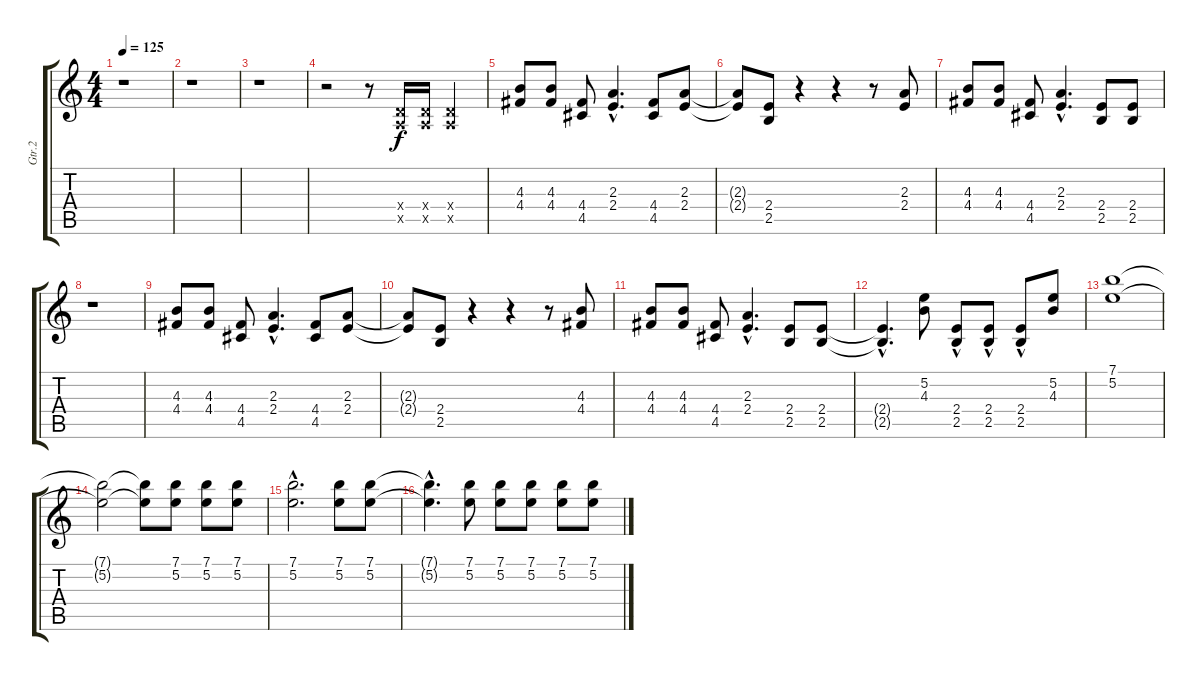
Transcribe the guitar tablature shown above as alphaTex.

\track ("Gtr.2" "Gtr.2") {instrument overdrivenguitar}
\staff {score tabs}
\tuning (E4 B3 G3 D3 A2 E2) {hide}
\ts (4 4)
\tempo 125
\clef g2
\ks c
r.1{dy f} |
r.1 |
r.1 |
r.2 r.8 (0.4{x} 0.5{x}).16 (0.4{x} 0.5{x}).16 (0.4{x} 0.5{x}).4 |
(4.3 4.4).8 (4.3 4.4).8 (4.4 4.5).8 (2.3{hac} 2.4{hac}).4{d} (4.4 4.5).8 (2.3 2.4).8 |
(2.3{t} 2.4{t}).8 (2.4 2.5).8 r.4 r.4 r.8 (2.3 2.4).8 |
(4.3 4.4).8 (4.3 4.4).8 (4.4 4.5).8 (2.3{hac} 2.4{hac}).4{d} (2.4 2.5).8 (2.4 2.5).8 |
r.1 |
(4.3 4.4).8 (4.3 4.4).8 (4.4 4.5).8 (2.3{hac} 2.4{hac}).4{d} (4.4 4.5).8 (2.3 2.4).8 |
(2.3{t} 2.4{t}).8 (2.4 2.5).8 r.4 r.4 r.8 (4.3 4.4).8 |
(4.3 4.4).8 (4.3 4.4).8 (4.4 4.5).8 (2.3{hac} 2.4{hac}).4{d} (2.4 2.5).8 (2.4 2.5).8 |
(2.4{hac t} 2.5{hac t}).4{d} (5.2 4.3).8 (2.4{hac} 2.5{hac}).8 (2.4{hac} 2.5{hac}).8 (2.4{hac} 2.5{hac}).8 (5.2 4.3).8 |
(7.1 5.2).1 |
(7.1{t} 5.2{t}).2 (7.1{t} 5.2{t}).8 (7.1 5.2).8 (7.1 5.2).8 (7.1 5.2).8 |
(7.1{hac} 5.2{hac}).2{d} (7.1 5.2).8 (7.1 5.2).8 |
(7.1{hac t} 5.2{hac t}).4{d} (7.1 5.2).8 (7.1 5.2).8 (7.1 5.2).8 (7.1 5.2).8 (7.1 5.2).8
